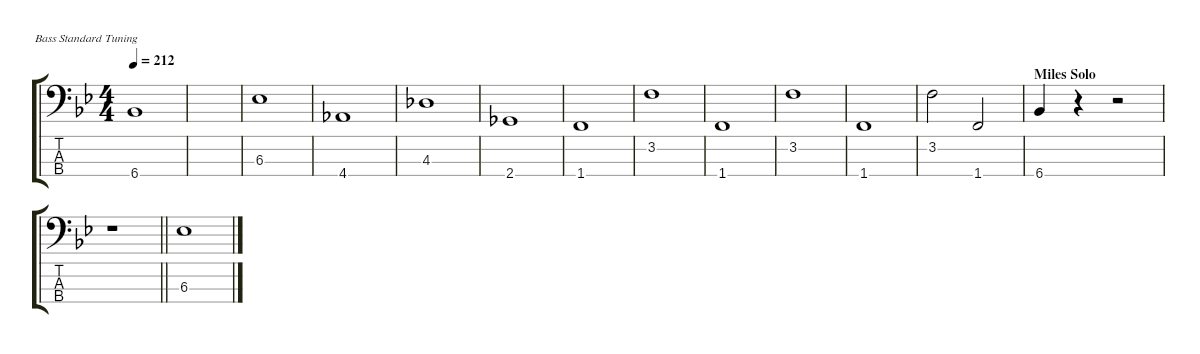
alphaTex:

\defaultSystemsLayout 4
\hideDynamics
\bracketExtendMode groupsimilarinstruments
\singleTrackTrackNamePolicy hidden
\multiTrackTrackNamePolicy allsystems
\firstSystemTrackNameMode fullname
\otherSystemsTrackNameMode fullname
\firstSystemTrackNameOrientation horizontal
\otherSystemsTrackNameOrientation horizontal
\defaultBarNumberDisplay Hide
\track ("bass" "A-Bass") {instrument acousticbass}
\staff {score tabs}
\tuning (G2 D2 A1 E1)
\ts (4 4)
\tempo 212
\clef f4
\ks bb
6.4.1{dy mf} |
|
6.3.1 |
4.4.1 |
4.3.1 |
2.4.1 |
1.4.1 |
3.2.1 |
1.4.1 |
3.2.1 |
1.4.1 |
3.2.2 1.4.2 |
\section ("" "Miles Solo")
6.4.4 r.4 r.2 |
\barLineRight lightlight
r.1 |
6.3.1
